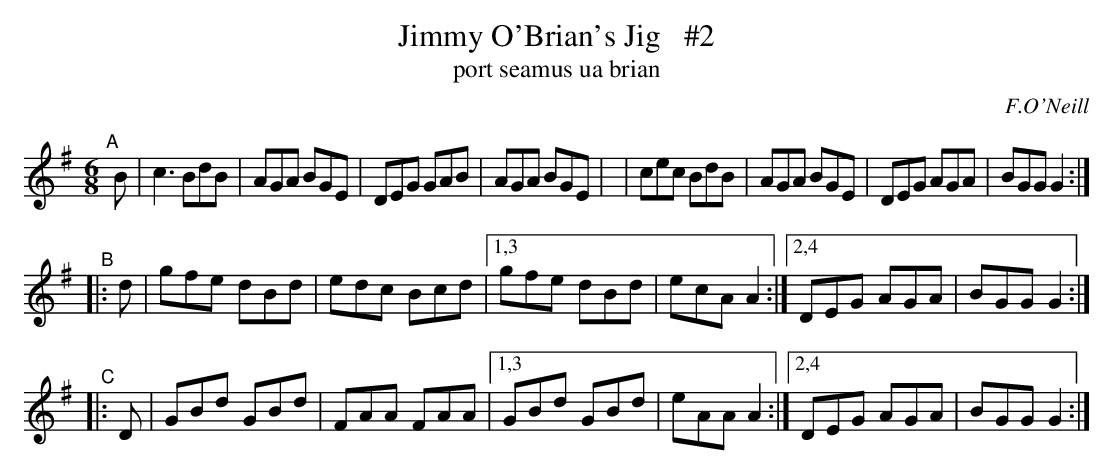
X:1
T: Jimmy O'Brian's Jig   #2
T: port seamus ua brian
O: F.O'Neill
M: 6/8
K: G
"^A"[|] B \
| c3  BdB | AGA BGE | DEG GAB | AGA BGE |\
| cec BdB | AGA BGE | DEG AGA | BGG G2 :|
"^B"|: d \
| gfe dBd | edc Bcd |[1,3 gfe dBd | ecA A2 :|[2,4 DEG AGA | BGG G2 :|
"^C"|: D \
| GBd GBd | FAA FAA |[1,3 GBd GBd | eAA A2 :|[2,4 DEG AGA | BGG G2 :|
